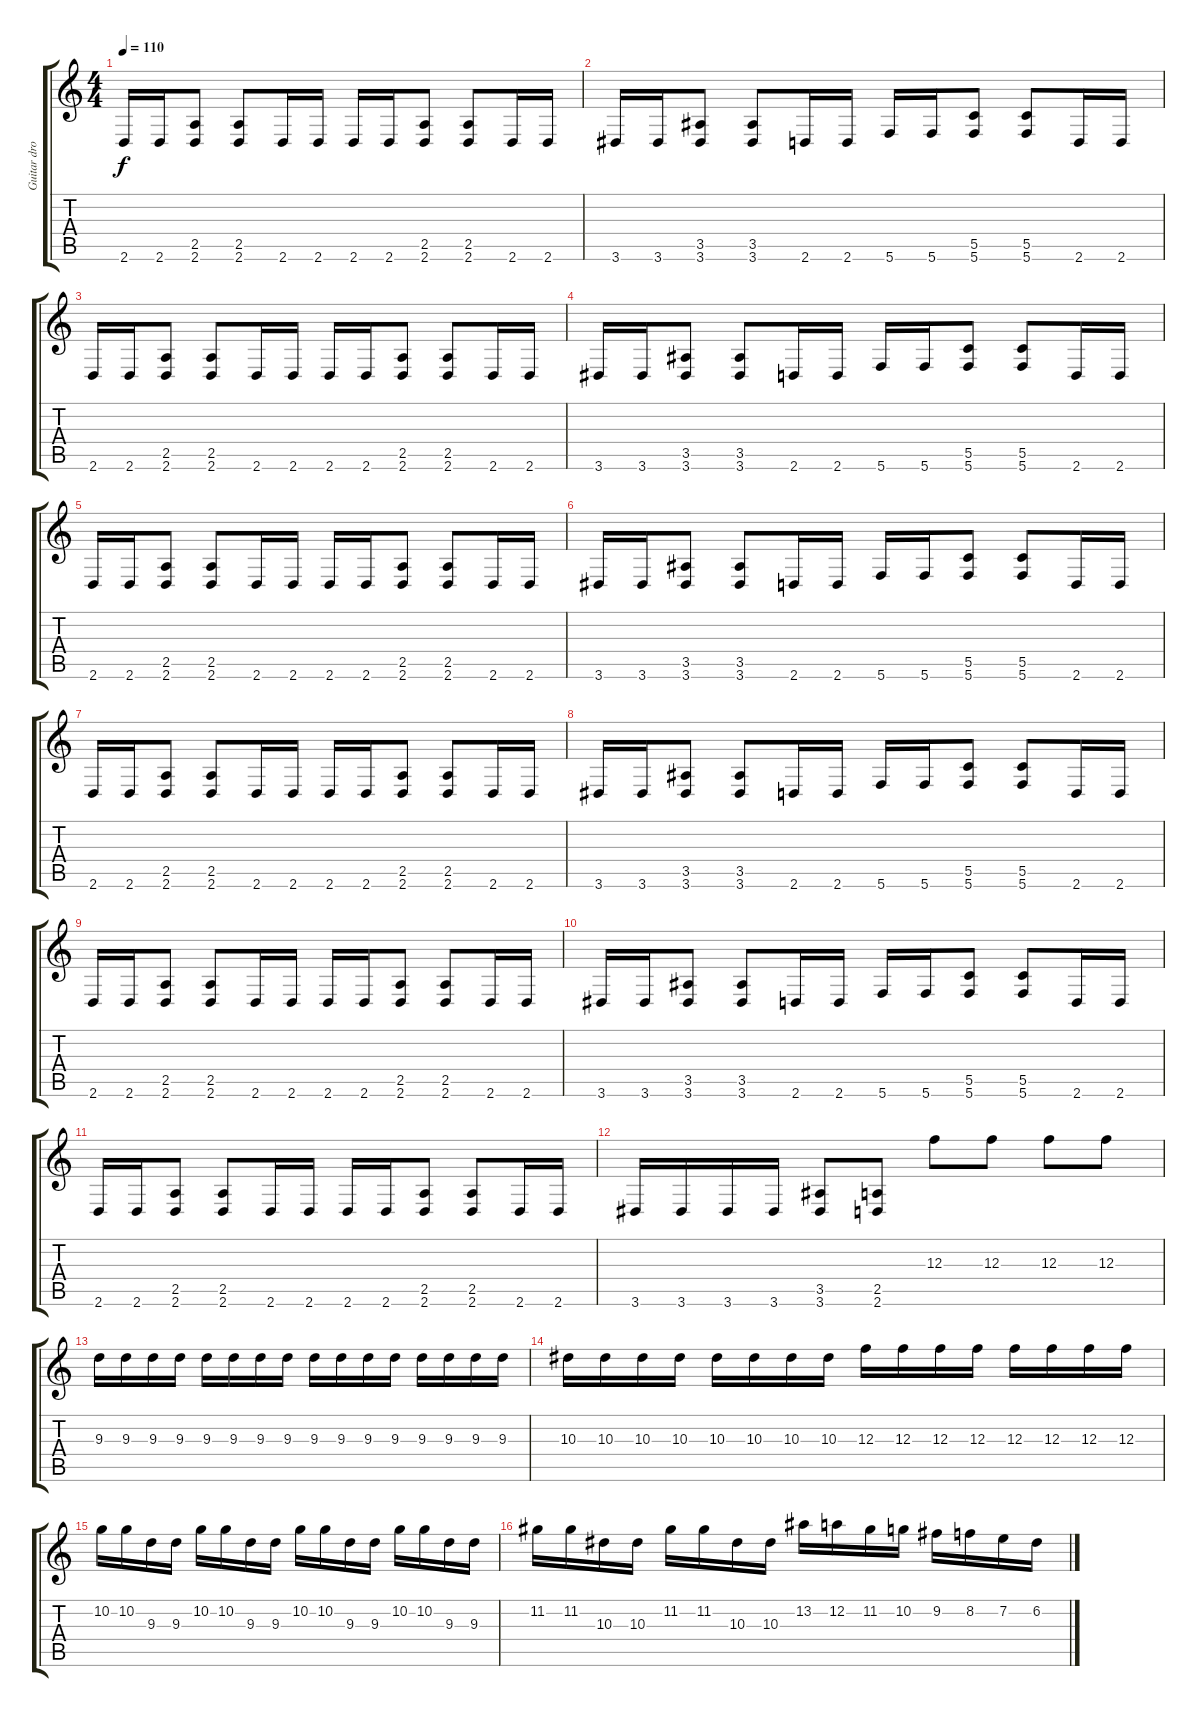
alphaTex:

\track ("Guitar drop D" "Guitar dro") {instrument distortionguitar}
\staff {score tabs}
\tuning (D4 A3 F3 C3 G2 C2) {hide}
\ts (4 4)
\tempo 110
\clef g2
\ks c
2.6.16{dy f} 2.6.16 (2.5 2.6).8 (2.5 2.6).8 2.6.16 2.6.16 2.6.16 2.6.16 (2.5 2.6).8 (2.5 2.6).8 2.6.16 2.6.16 |
3.6.16 3.6.16 (3.5 3.6).8 (3.5 3.6).8 2.6.16 2.6.16 5.6.16 5.6.16 (5.5 5.6).8 (5.5 5.6).8 2.6.16 2.6.16 |
2.6.16 2.6.16 (2.5 2.6).8 (2.5 2.6).8 2.6.16 2.6.16 2.6.16 2.6.16 (2.5 2.6).8 (2.5 2.6).8 2.6.16 2.6.16 |
3.6.16 3.6.16 (3.5 3.6).8 (3.5 3.6).8 2.6.16 2.6.16 5.6.16 5.6.16 (5.5 5.6).8 (5.5 5.6).8 2.6.16 2.6.16 |
2.6.16 2.6.16 (2.5 2.6).8 (2.5 2.6).8 2.6.16 2.6.16 2.6.16 2.6.16 (2.5 2.6).8 (2.5 2.6).8 2.6.16 2.6.16 |
3.6.16 3.6.16 (3.5 3.6).8 (3.5 3.6).8 2.6.16 2.6.16 5.6.16 5.6.16 (5.5 5.6).8 (5.5 5.6).8 2.6.16 2.6.16 |
2.6.16 2.6.16 (2.5 2.6).8 (2.5 2.6).8 2.6.16 2.6.16 2.6.16 2.6.16 (2.5 2.6).8 (2.5 2.6).8 2.6.16 2.6.16 |
3.6.16 3.6.16 (3.5 3.6).8 (3.5 3.6).8 2.6.16 2.6.16 5.6.16 5.6.16 (5.5 5.6).8 (5.5 5.6).8 2.6.16 2.6.16 |
2.6.16 2.6.16 (2.5 2.6).8 (2.5 2.6).8 2.6.16 2.6.16 2.6.16 2.6.16 (2.5 2.6).8 (2.5 2.6).8 2.6.16 2.6.16 |
3.6.16 3.6.16 (3.5 3.6).8 (3.5 3.6).8 2.6.16 2.6.16 5.6.16 5.6.16 (5.5 5.6).8 (5.5 5.6).8 2.6.16 2.6.16 |
2.6.16 2.6.16 (2.5 2.6).8 (2.5 2.6).8 2.6.16 2.6.16 2.6.16 2.6.16 (2.5 2.6).8 (2.5 2.6).8 2.6.16 2.6.16 |
3.6.16 3.6.16 3.6.16 3.6.16 (3.5 3.6).8 (2.5 2.6).8 12.3.8 12.3.8 12.3.8 12.3.8 |
9.3.16 9.3.16 9.3.16 9.3.16 9.3.16 9.3.16 9.3.16 9.3.16 9.3.16 9.3.16 9.3.16 9.3.16 9.3.16 9.3.16 9.3.16 9.3.16 |
10.3.16 10.3.16 10.3.16 10.3.16 10.3.16 10.3.16 10.3.16 10.3.16 12.3.16 12.3.16 12.3.16 12.3.16 12.3.16 12.3.16 12.3.16 12.3.16 |
10.2.16 10.2.16 9.3.16 9.3.16 10.2.16 10.2.16 9.3.16 9.3.16 10.2.16 10.2.16 9.3.16 9.3.16 10.2.16 10.2.16 9.3.16 9.3.16 |
11.2.16 11.2.16 10.3.16 10.3.16 11.2.16 11.2.16 10.3.16 10.3.16 13.2.16 12.2.16 11.2.16 10.2.16 9.2.16 8.2.16 7.2.16 6.2.16
